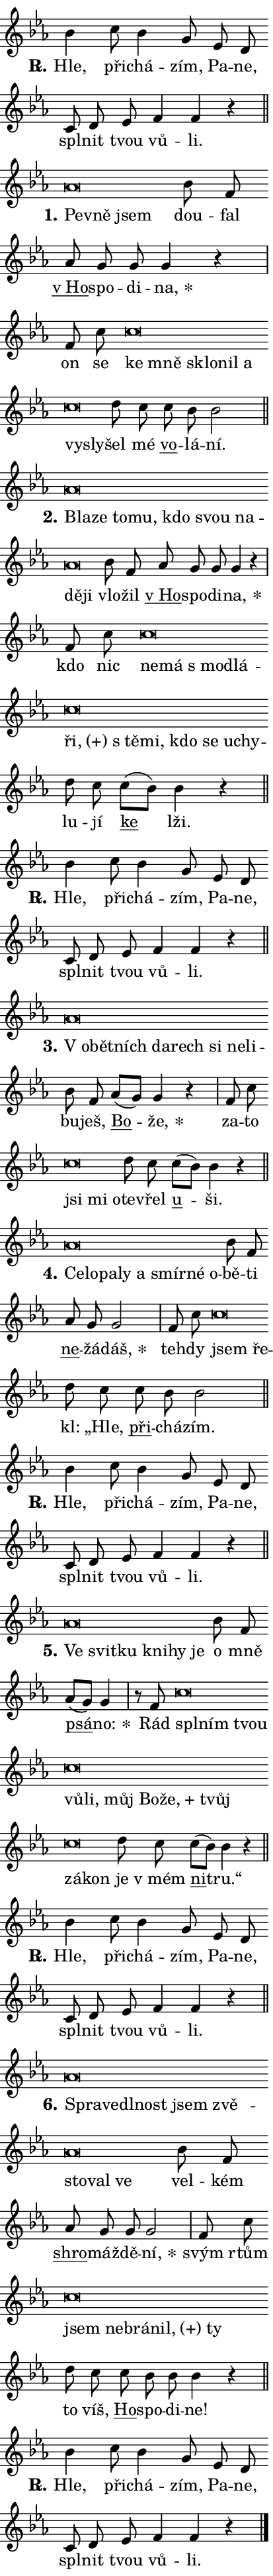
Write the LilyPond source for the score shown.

\version "2.24.0"
\header { tagline = "" }
\paper {
  indent = 0\cm
  top-margin = 0\cm
  right-margin = 0.13\cm % to fit lyric hyphens
  bottom-margin = 0\cm
  left-margin = 0\cm
  paper-width = 7\cm
  page-breaking = #ly:one-page-breaking
  system-system-spacing.basic-distance = #11
  score-system-spacing.basic-distance = #11
  ragged-last = ##f
}


%% Author: Thomas Morley
%% https://lists.gnu.org/archive/html/lilypond-user/2020-05/msg00002.html
#(define (line-position grob)
"Returns position of @var[grob} in current system:
   @code{'start}, if at first time-step
   @code{'end}, if at last time-step
   @code{'middle} otherwise
"
  (let* ((col (ly:item-get-column grob))
         (ln (ly:grob-object col 'left-neighbor))
         (rn (ly:grob-object col 'right-neighbor))
         (col-to-check-left (if (ly:grob? ln) ln col))
         (col-to-check-right (if (ly:grob? rn) rn col))
         (break-dir-left
           (and
             (ly:grob-property col-to-check-left 'non-musical #f)
             (ly:item-break-dir col-to-check-left)))
         (break-dir-right
           (and
             (ly:grob-property col-to-check-right 'non-musical #f)
             (ly:item-break-dir col-to-check-right))))
        (cond ((eqv? 1 break-dir-left) 'start)
              ((eqv? -1 break-dir-right) 'end)
              (else 'middle))))

#(define (tranparent-at-line-position vctor)
  (lambda (grob)
  "Relying on @code{line-position} select the relevant enry from @var{vctor}.
Used to determine transparency,"
    (case (line-position grob)
      ((end) (not (vector-ref vctor 0)))
      ((middle) (not (vector-ref vctor 1)))
      ((start) (not (vector-ref vctor 2))))))

noteHeadBreakVisibility =
#(define-music-function (break-visibility)(vector?)
"Makes @code{NoteHead}s transparent relying on @var{break-visibility}"
#{
  \override NoteHead.transparent =
    #(tranparent-at-line-position break-visibility)
#})

#(define delete-ledgers-for-transparent-note-heads
  (lambda (grob)
    "Reads whether a @code{NoteHead} is transparent.
If so this @code{NoteHead} is removed from @code{'note-heads} from
@var{grob}, which is supposed to be @code{LedgerLineSpanner}.
As a result ledgers are not printed for this @code{NoteHead}"
    (let* ((nhds-array (ly:grob-object grob 'note-heads))
           (nhds-list
             (if (ly:grob-array? nhds-array)
                 (ly:grob-array->list nhds-array)
                 '()))
           ;; Relies on the transparent-property being done before
           ;; Staff.LedgerLineSpanner.after-line-breaking is executed.
           ;; This is fragile ...
           (to-keep
             (remove
               (lambda (nhd)
                 (ly:grob-property nhd 'transparent #f))
               nhds-list)))
      ;; TODO find a better method to iterate over grob-arrays, similiar
      ;; to filter/remove etc for lists
      ;; For now rebuilt from scratch
      (set! (ly:grob-object grob 'note-heads)  '())
      (for-each
        (lambda (nhd)
          (ly:pointer-group-interface::add-grob grob 'note-heads nhd))
        to-keep))))

squashNotes = {
  \override NoteHead.X-extent = #'(-0.2 . 0.2)
  \override NoteHead.Y-extent = #'(-0.75 . 0)
  \override NoteHead.stencil =
    #(lambda (grob)
       (let ((pos (ly:grob-property grob 'staff-position)))
         (begin
           (if (< pos -7) (display "ERROR: Lower brevis then expected\n") (display ""))
           (if (<= pos -6) ly:text-interface::print ly:note-head::print))))
}
unSquashNotes = {
  \revert NoteHead.X-extent
  \revert NoteHead.Y-extent
  \revert NoteHead.stencil
}

hideNotes = \noteHeadBreakVisibility #begin-of-line-visible
unHideNotes = \noteHeadBreakVisibility #all-visible

% work-around for resetting accidentals
% https://lilypond.org/doc/v2.23/Documentation/notation/displaying-rhythms#unmetered-music
cadenzaMeasure = {
  \cadenzaOff
  \partial 1024 s1024
  \cadenzaOn
}

#(define-markup-command (accent layout props text) (markup?)
  "Underline accented syllable"
  (interpret-markup layout props
    #{\markup \override #'(offset . 4.3) \underline { #text }#}))

responsum = \markup \concat {
  "R" \hspace #-1.05 \path #0.1 #'((moveto 0 0.07) (lineto 0.9 0.8)) \hspace #0.05 "."
}

spaceSize = #0.6828661417322834 % exact space size for TeX Gyre Schola

\layout {
  \context {
    \Staff
    \remove "Time_signature_engraver"
    \override LedgerLineSpanner.after-line-breaking = #delete-ledgers-for-transparent-note-heads
  }
  \context {
    \Lyrics {
      \override LyricSpace.minimum-distance = \spaceSize
      \override LyricText.font-name = #"TeX Gyre Schola"
      \override LyricText.font-size = 1
      \override StanzaNumber.font-name = #"TeX Gyre Schola Bold"
      \override StanzaNumber.font-size = 1
    }
  }
  \context {
    \Score 
    \override NoteHead.text =
      #(lambda (grob) 
        (let ((pos (ly:grob-property grob 'staff-position)))
          #{\markup {
            \combine
              \halign #-0.55 \raise #(if (= pos -6) 0 0.5) \override #'(thickness . 2) \draw-line #'(3.2 . 0)
              \musicglyph "noteheads.sM1"
          }#}))
  }
}

% magnetic-lyrics.ily
%
%   written by
%     Jean Abou Samra <jean@abou-samra.fr>
%     Werner Lemberg <wl@gnu.org>
%
%   adapted by
%     Jiri Hon <jiri.hon@gmail.com>
%
% Version 2022-Apr-15

% https://www.mail-archive.com/lilypond-user@gnu.org/msg149350.html

#(define (Left_hyphen_pointer_engraver context)
   "Collect syllable-hyphen-syllable occurrences in lyrics and store
them in properties.  This engraver only looks to the left.  For
example, if the lyrics input is @code{foo -- bar}, it does the
following.

@itemize @bullet
@item
Set the @code{text} property of the @code{LyricHyphen} grob between
@q{foo} and @q{bar} to @code{foo}.

@item
Set the @code{left-hyphen} property of the @code{LyricText} grob with
text @q{foo} to the @code{LyricHyphen} grob between @q{foo} and
@q{bar}.
@end itemize

Use this auxiliary engraver in combination with the
@code{lyric-@/text::@/apply-@/magnetic-@/offset!} hook."
   (let ((hyphen #f)
         (text #f))
     (make-engraver
      (acknowledgers
       ((lyric-syllable-interface engraver grob source-engraver)
        (set! text grob)))
      (end-acknowledgers
       ((lyric-hyphen-interface engraver grob source-engraver)
        ;(when (not (grob::has-interface grob 'lyric-space-interface))
          (set! hyphen grob)));)
      ((stop-translation-timestep engraver)
       (when (and text hyphen)
         (ly:grob-set-object! text 'left-hyphen hyphen))
       (set! text #f)
       (set! hyphen #f)))))

#(define (lyric-text::apply-magnetic-offset! grob)
   "If the space between two syllables is less than the value in
property @code{LyricText@/.details@/.squash-threshold}, move the right
syllable to the left so that it gets concatenated with the left
syllable.

Use this function as a hook for
@code{LyricText@/.after-@/line-@/breaking} if the
@code{Left_@/hyphen_@/pointer_@/engraver} is active."
   (let ((hyphen (ly:grob-object grob 'left-hyphen #f)))
     (when hyphen
       (let ((left-text (ly:spanner-bound hyphen LEFT)))
         (when (grob::has-interface left-text 'lyric-syllable-interface)
           (let* ((common (ly:grob-common-refpoint grob left-text X))
                  (this-x-ext (ly:grob-extent grob common X))
                  (left-x-ext
                   (begin
                     ;; Trigger magnetism for left-text.
                     (ly:grob-property left-text 'after-line-breaking)
                     (ly:grob-extent left-text common X)))
                  ;; `delta` is the gap width between two syllables.
                  (delta (- (interval-start this-x-ext)
                            (interval-end left-x-ext)))
                  (details (ly:grob-property grob 'details))
                  (threshold (assoc-get 'squash-threshold details 0.2)))
             (when (< delta threshold)
               (let* (;; We have to manipulate the input text so that
                      ;; ligatures crossing syllable boundaries are not
                      ;; disabled.  For languages based on the Latin
                      ;; script this is essentially a beautification.
                      ;; However, for non-Western scripts it can be a
                      ;; necessity.
                      (lt (ly:grob-property left-text 'text))
                      (rt (ly:grob-property grob 'text))
                      (is-space (grob::has-interface hyphen 'lyric-space-interface))
                      (space (if is-space " " ""))
                      (extra-delta (if is-space spaceSize 0))
                      ;; Append new syllable.
                      (ltrt-space (if (and (string? lt) (string? rt))
                                (string-append lt space rt)
                                (make-concat-markup (list lt space rt))))
                      ;; Right-align `ltrt` to the right side.
                      (ltrt-space-markup (grob-interpret-markup
                               grob
                               (make-translate-markup
                                (cons (interval-length this-x-ext) 0)
                                (make-right-align-markup ltrt-space)))))
                 (begin
                   ;; Don't print `left-text`.
                   (ly:grob-set-property! left-text 'stencil #f)
                   ;; Set text and stencil (which holds all collected
                   ;; syllables so far) and shift it to the left.
                   (ly:grob-set-property! grob 'text ltrt-space)
                   (ly:grob-set-property! grob 'stencil ltrt-space-markup)
                   (ly:grob-translate-axis! grob (- (- delta extra-delta)) X))))))))))


#(define (lyric-hyphen::displace-bounds-first grob)
   ;; Make very sure this callback isn't triggered too early.
   (let ((left (ly:spanner-bound grob LEFT))
         (right (ly:spanner-bound grob RIGHT)))
     (ly:grob-property left 'after-line-breaking)
     (ly:grob-property right 'after-line-breaking)
     (ly:lyric-hyphen::print grob)))

squashThreshold = #0.4

\layout {
  \context {
    \Lyrics
    \consists #Left_hyphen_pointer_engraver
    \override LyricText.after-line-breaking =
      #lyric-text::apply-magnetic-offset!
    \override LyricHyphen.stencil = #lyric-hyphen::displace-bounds-first
    \override LyricText.details.squash-threshold = \squashThreshold
    \override LyricHyphen.minimum-distance = 0
    \override LyricHyphen.minimum-length = \squashThreshold
  }
}

squashText = \override LyricText.details.squash-threshold = 9999
unSquashText = \override LyricText.details.squash-threshold = \squashThreshold

leftText = \override LyricText.self-alignment-X = #LEFT
unLeftText = \revert LyricText.self-alignment-X

starOffset = #(lambda (grob) 
                (let ((x_offset (ly:self-alignment-interface::aligned-on-x-parent grob)))
                  (if (= x_offset 0) 0 (+ x_offset 1.2))))

star = #(define-music-function (syllable)(string?)
"Append star separator at the end of a syllable"
#{
  \once \override LyricText.X-offset = #starOffset
  \lyricmode { \markup {
    #syllable
    \override #'((font-name . "TeX Gyre Schola Bold")) \hspace #0.2 \lower #0.65 \larger "*"
  } }
#})

starAccent = #(define-music-function (syllable)(string?)
"Append star separator at the end of a syllable and make accent"
#{
  \once \override LyricText.X-offset = #starOffset
  \lyricmode { \markup {
    \accent #syllable
    \override #'((font-name . "TeX Gyre Schola Bold")) \hspace #0.2 \lower #0.65 \larger "*"
  } }
#})

breath = #(define-music-function (syllable)(string?)
"Append breathing indicator at the end of a syllable"
#{
  \lyricmode { \markup { #syllable "+" } }
#})

optionalBreath = #(define-music-function (syllable)(string?)
"Append optional breathing indicator at the end of a syllable"
#{
  \lyricmode { \markup { #syllable "(+)" } }
#})


\score {
    <<
        \new Voice = "melody" { \cadenzaOn \key es \major \relative { bes'4 c8 bes4 g8 \bar "" es d \bar "" c d es \bar "" f4 f r \cadenzaMeasure \bar "||" \break } }
        \new Lyrics \lyricsto "melody" { \lyricmode { \set stanza = \responsum
Hle, při -- chá -- zím, Pa -- ne, spl -- nit tvou vů -- li. } }
    >>
    \layout {}
}

\score {
    <<
        \new Voice = "melody" { \cadenzaOn \key es \major \relative { \squashNotes as'\breve*1/16 \hideNotes \breve*1/16 \breve*1/16 \bar "" \unHideNotes \unSquashNotes bes8 f \bar "" as g g g4 r \cadenzaMeasure \bar "|" f8 c' \bar "" \squashNotes c\breve*1/16 \hideNotes \breve*1/16 \bar "" \breve*1/16 \bar "" \breve*1/16 \bar "" \breve*1/16 \bar "" \breve*1/16 \breve*1/16 \bar "" \unHideNotes \unSquashNotes d8 c \bar "" c bes bes2 \cadenzaMeasure \bar "||" \break } }
        \new Lyrics \lyricsto "melody" { \lyricmode { \set stanza = "1."
\leftText Pev -- \squashText ně jsem \unLeftText \unSquashText dou -- fal \markup \accent "v Ho" -- spo -- di -- \star na, on se \leftText ke \squashText mně sklo -- nil a vy -- sly -- \unLeftText \unSquashText šel mé \markup \accent vo -- lá -- ní. } }
    >>
    \layout {}
}

\score {
    <<
        \new Voice = "melody" { \cadenzaOn \key es \major \relative { \squashNotes as'\breve*1/16 \hideNotes \breve*1/16 \bar "" \breve*1/16 \bar "" \breve*1/16 \bar "" \breve*1/16 \bar "" \breve*1/16 \bar "" \breve*1/16 \bar "" \breve*1/16 \breve*1/16 \bar "" \unHideNotes \unSquashNotes bes8 f \bar "" as g g g4 r \cadenzaMeasure \bar "|" f8 c' \bar "" \squashNotes c\breve*1/16 \hideNotes \breve*1/16 \bar "" \breve*1/16 \bar "" \breve*1/16 \bar "" \breve*1/16 \bar "" \breve*1/16 \bar "" \breve*1/16 \bar "" \breve*1/16 \bar "" \breve*1/16 \bar "" \breve*1/16 \breve*1/16 \bar "" \unHideNotes \unSquashNotes d8 c \bar "" c[( bes)] bes4 r \cadenzaMeasure \bar "||" \break } }
        \new Lyrics \lyricsto "melody" { \lyricmode { \set stanza = "2."
\leftText Bla -- \squashText ze to -- mu, kdo svou na -- dě -- ji \unLeftText \unSquashText vlo -- žil \markup \accent "v Ho" -- spo -- di -- \star na, kdo nic \leftText ne -- \squashText má "s mo" -- dlá -- \optionalBreath ři, "s tě" -- mi, kdo se u -- chy -- \unLeftText \unSquashText lu -- jí \markup \accent ke lži. } }
    >>
    \layout {}
}

\score {
    <<
        \new Voice = "melody" { \cadenzaOn \key es \major \relative { bes'4 c8 bes4 g8 \bar "" es d \bar "" c d es \bar "" f4 f r \cadenzaMeasure \bar "||" \break } }
        \new Lyrics \lyricsto "melody" { \lyricmode { \set stanza = \responsum
Hle, při -- chá -- zím, Pa -- ne, spl -- nit tvou vů -- li. } }
    >>
    \layout {}
}

\score {
    <<
        \new Voice = "melody" { \cadenzaOn \key es \major \relative { \squashNotes as'\breve*1/16 \hideNotes \breve*1/16 \bar "" \breve*1/16 \bar "" \breve*1/16 \bar "" \breve*1/16 \bar "" \breve*1/16 \bar "" \breve*1/16 \breve*1/16 \bar "" \unHideNotes \unSquashNotes bes8 f \bar "" as[( g)] g4 r \cadenzaMeasure \bar "|" f8 c' \bar "" \squashNotes c\breve*1/16 \hideNotes \breve*1/16 \breve*1/16 \bar "" \unHideNotes \unSquashNotes d8 c \bar "" c[( bes)] bes4 r \cadenzaMeasure \bar "||" \break } }
        \new Lyrics \lyricsto "melody" { \lyricmode { \set stanza = "3."
\leftText "V o" -- \squashText bět -- ních da -- rech si ne -- li -- \unLeftText \unSquashText bu -- ješ, \markup \accent Bo -- \star že, za -- to \leftText jsi \squashText mi o -- \unLeftText \unSquashText te -- vřel \markup \accent u -- ši. } }
    >>
    \layout {}
}

\score {
    <<
        \new Voice = "melody" { \cadenzaOn \key es \major \relative { \squashNotes as'\breve*1/16 \hideNotes \breve*1/16 \bar "" \breve*1/16 \bar "" \breve*1/16 \bar "" \breve*1/16 \bar "" \breve*1/16 \bar "" \breve*1/16 \breve*1/16 \bar "" \unHideNotes \unSquashNotes bes8 f \bar "" as g g2 \cadenzaMeasure \bar "|" f8 c' \bar "" \squashNotes c\breve*1/16 \hideNotes \breve*1/16 \bar "" \unHideNotes \unSquashNotes d8 c \bar "" c bes bes2 \cadenzaMeasure \bar "||" \break } }
        \new Lyrics \lyricsto "melody" { \lyricmode { \set stanza = "4."
\leftText Ce -- \squashText lo -- pa -- ly a smír -- né o -- \unLeftText \unSquashText bě -- ti \markup \accent ne -- žá -- \star dáš, teh -- dy \leftText jsem \squashText ře -- \unLeftText \unSquashText kl: „Hle, \markup \accent při -- chá -- zím. } }
    >>
    \layout {}
}

\score {
    <<
        \new Voice = "melody" { \cadenzaOn \key es \major \relative { bes'4 c8 bes4 g8 \bar "" es d \bar "" c d es \bar "" f4 f r \cadenzaMeasure \bar "||" \break } }
        \new Lyrics \lyricsto "melody" { \lyricmode { \set stanza = \responsum
Hle, při -- chá -- zím, Pa -- ne, spl -- nit tvou vů -- li. } }
    >>
    \layout {}
}

\score {
    <<
        \new Voice = "melody" { \cadenzaOn \key es \major \relative { \squashNotes as'\breve*1/16 \hideNotes \breve*1/16 \bar "" \breve*1/16 \bar "" \breve*1/16 \bar "" \breve*1/16 \breve*1/16 \bar "" \unHideNotes \unSquashNotes bes8 f \bar "" as[( g)] g4 \cadenzaMeasure \bar "|" r8 f8 \squashNotes c'\breve*1/16 \hideNotes \breve*1/16 \bar "" \breve*1/16 \bar "" \breve*1/16 \bar "" \breve*1/16 \bar "" \breve*1/16 \bar "" \breve*1/16 \bar "" \breve*1/16 \bar "" \breve*1/16 \bar "" \breve*1/16 \breve*1/16 \bar "" \unHideNotes \unSquashNotes d8 c \bar "" c[( bes)] bes4 r \cadenzaMeasure \bar "||" \break } }
        \new Lyrics \lyricsto "melody" { \lyricmode { \set stanza = "5."
\leftText Ve \squashText svit -- ku kni -- hy je \unLeftText \unSquashText o mně \markup \accent psá -- \star no: Rád \leftText spl -- \squashText ním tvou vů -- li, můj Bo -- \breath "že," tvůj zá -- kon \unLeftText \unSquashText je "v mém" \markup \accent ni -- tru.“ } }
    >>
    \layout {}
}

\score {
    <<
        \new Voice = "melody" { \cadenzaOn \key es \major \relative { bes'4 c8 bes4 g8 \bar "" es d \bar "" c d es \bar "" f4 f r \cadenzaMeasure \bar "||" \break } }
        \new Lyrics \lyricsto "melody" { \lyricmode { \set stanza = \responsum
Hle, při -- chá -- zím, Pa -- ne, spl -- nit tvou vů -- li. } }
    >>
    \layout {}
}

\score {
    <<
        \new Voice = "melody" { \cadenzaOn \key es \major \relative { \squashNotes as'\breve*1/16 \hideNotes \breve*1/16 \bar "" \breve*1/16 \bar "" \breve*1/16 \bar "" \breve*1/16 \bar "" \breve*1/16 \bar "" \breve*1/16 \bar "" \breve*1/16 \breve*1/16 \bar "" \unHideNotes \unSquashNotes bes8 f \bar "" as g g g2 \cadenzaMeasure \bar "|" f8 c' \bar "" \squashNotes c\breve*1/16 \hideNotes \breve*1/16 \bar "" \breve*1/16 \bar "" \breve*1/16 \breve*1/16 \bar "" \unHideNotes \unSquashNotes d8 c \bar "" c bes bes bes4 r \cadenzaMeasure \bar "||" \break } }
        \new Lyrics \lyricsto "melody" { \lyricmode { \set stanza = "6."
\leftText Spra -- \squashText ve -- dl -- nost jsem zvě -- sto -- val ve \unLeftText \unSquashText vel -- kém \markup \accent shro -- máž -- dě -- \star ní, svým rtům \leftText jsem \squashText ne -- brá -- \optionalBreath nil, ty \unLeftText \unSquashText to víš, \markup \accent Ho -- spo -- di -- ne! } }
    >>
    \layout {}
}

\score {
    <<
        \new Voice = "melody" { \cadenzaOn \key es \major \relative { bes'4 c8 bes4 g8 \bar "" es d \bar "" c d es \bar "" f4 f r \cadenzaMeasure \bar "||" \break } \bar "|." }
        \new Lyrics \lyricsto "melody" { \lyricmode { \set stanza = \responsum
Hle, při -- chá -- zím, Pa -- ne, spl -- nit tvou vů -- li. } }
    >>
    \layout {}
}
